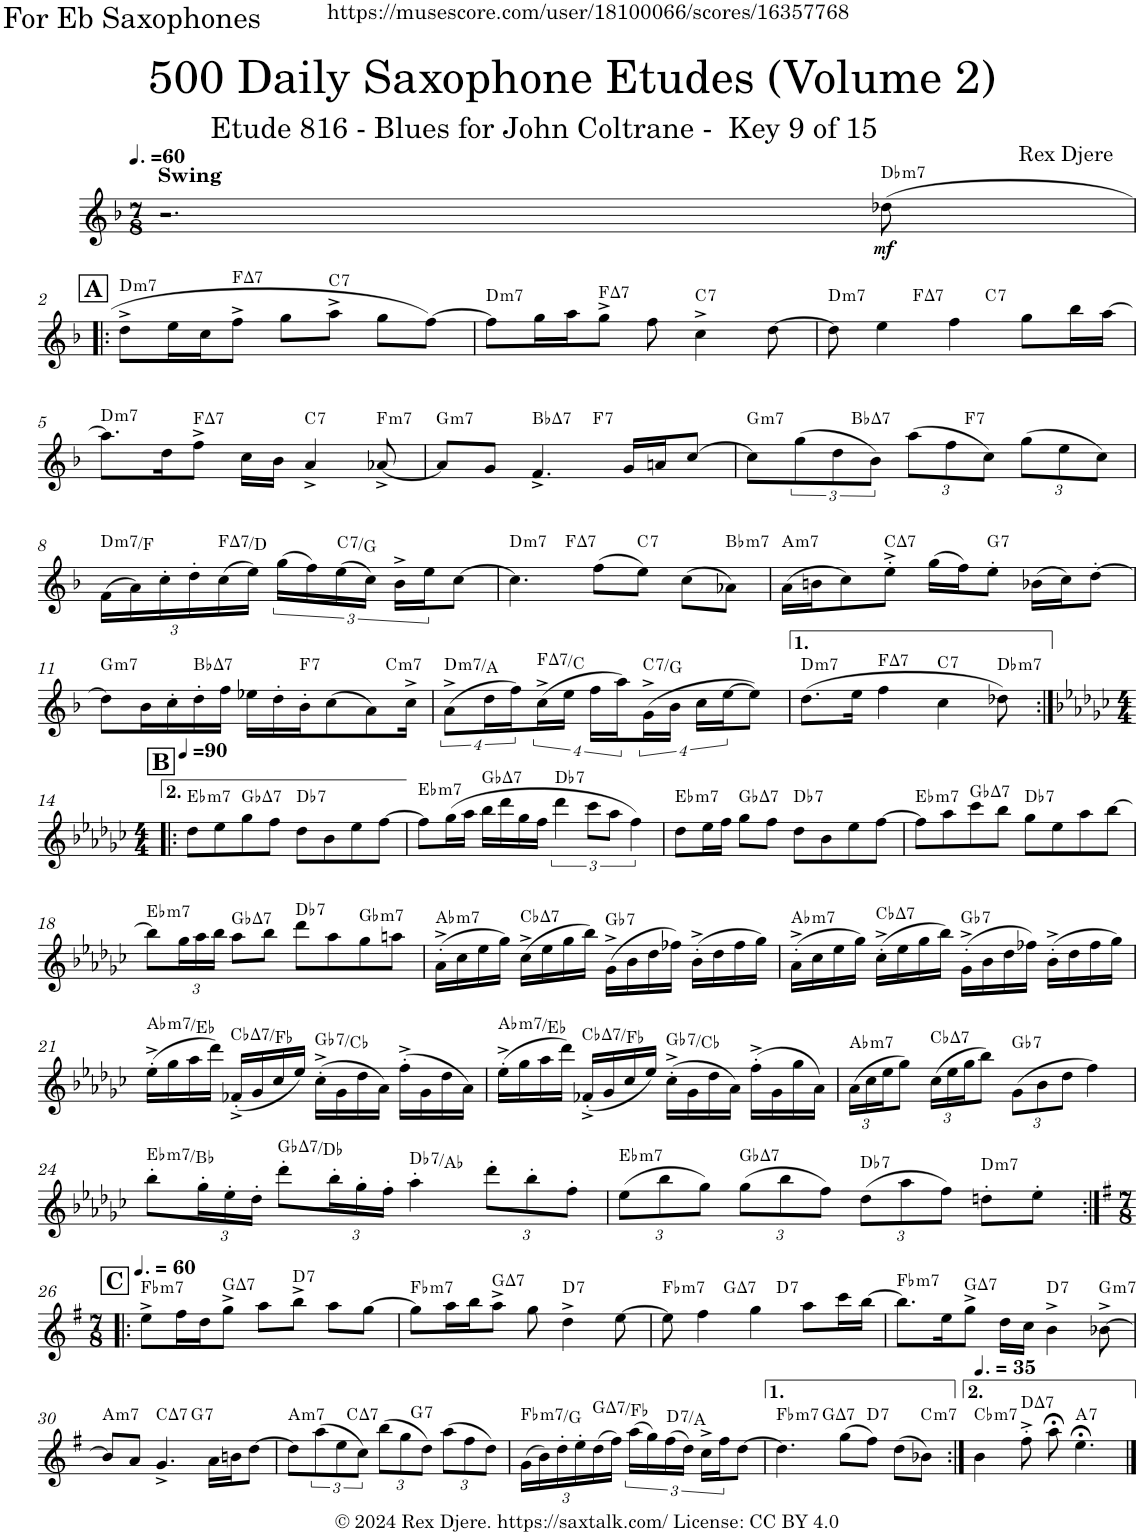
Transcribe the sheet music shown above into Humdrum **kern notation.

**kern	**dynam	**harte
*part1	*part1	*part1
*staff1	*staff1	*
*I"Alto Saxophone	*	*
*I'A. Sax.	*	*
*clefG2	*	*
*Trd5c9	*	*
*k[b-]	*	*
*M7/8	*	*
*MM90	*	*
=1	=1	=1
!LO:TX:a:B:t=Swing	!	!
2.r	.	.
!	!LO:DY:b	!LO:H:kt=m7
(8dd-X\	mf	Db:min7
!!LO:LB:g=z
!!LO:REH:place=s1:a:B:cj:fs=14:t=A
=2!|:	=2!|:	=2!|:
!	!	!LO:H:kt=m7
8dd^\L	.	D:min7
16ee\L	.	.
16cc\J	.	.
!	!	!LO:H:kt=7
8ff^\J	.	F:maj7
8gg\L	.	.
!	!	!LO:H:kt=7
8aa^\J	.	C:7
8gg\L	.	.
[8ff\J)	.	.
=3	=3	=3
!	!	!LO:H:kt=m7
8ff\L]	.	D:min7
16gg\L	.	.
16aa\J	.	.
!	!	!LO:H:kt=7
8gg^\J	.	F:maj7
8ff\	.	.
!	!	!LO:H:kt=7
4cc^\	.	C:7
[8dd\	.	.
=4	=4	=4
!	!	!LO:H:kt=m7
*^	*	*
*	*^	*	*
8dd\]	4ryy	2ryy	.	D:min7
4ee\	.	.	.	.
!	!	!	!	!LO:H:kt=7
.	2ryy	.	.	F:maj7
4ff\	.	.	.	.
!	!	!	!	!LO:H:kt=7
.	.	4.ryy	.	C:7
8gg\L	.	.	.	.
16bb-\L	8ryy	.	.	.
[16aa\JJ	.	.	.	.
!!LO:LB:g=z	!!	!!
=5	=5	=5	=5	=5
!	!	!	!	!LO:H:kt=m7
*v	*v	*v	*	*
8.aa\L]	.	D:min7
16dd\K	.	.
!	!	!LO:H:kt=7
8ff^\J	.	F:maj7
16cc\LL	.	.
16b-\JJ	.	.
!	!	!LO:H:kt=7
4a^/	.	C:7
!	!	!LO:H:kt=m7
[8a-X^/	.	F:min7
=6	=6	=6
!	!	!LO:H:kt=m7
*^	*	*
8a-/L]	2ryy	.	G:min7
8g/J	.	.	.
!	!	!	!LO:H:kt=7
4.f^/	.	.	Bb:maj7
!	!	!	!LO:H:kt=7
.	4.ryy	.	F:7
16g/LL	.	.	.
16an/J	.	.	.
[8cc/J	.	.	.
=7	=7	=7	=7
!	!	!	!LO:H:kt=m7
*	*^	*	*
8cc\L]	4ryy	2ryy	.	G:min7
(12gg\	.	.	.	.
12dd\	.	.	.	.
!	!	!	!	!LO:H:kt=7
.	2ryy	.	.	Bb:maj7
12b-\J)	.	.	.	.
*Xbrackettup	*	*	*	*
(12aa\L	.	.	.	.
12ff\	.	.	.	.
!	!	!	!	!LO:H:kt=7
.	.	4.ryy	.	F:7
12cc\J)	.	.	.	.
(12gg\L	.	.	.	.
12ee\	.	.	.	.
.	8ryy	.	.	.
12cc\J)	.	.	.	.
!!LO:LB:g=z	!!	!!
=8	=8	=8	=8	=8
!	!	!	!	!LO:H:kt=m7
*v	*v	*v	*	*
(16f\LL	.	D:min7/b3
16a\)	.	.
16cc'\	.	.
16dd'\	.	.
!	!	!LO:H:kt=7
(16cc\	.	F:maj7/6
16ee\JJ)	.	.
(16gg\LL	.	.
16ff\)	.	.
!	!	!LO:H:kt=7
(16ee\	.	C:7/5
16cc\JJ)	.	.
16b-^\LL	.	.
16ee\J	.	.
[8cc\J	.	.
=9	=9	=9
!	!	!LO:H:kt=m7
*^	*	*
4.cc\]	4ryy	.	D:min7
!	!	!	!LO:H:kt=7
.	2ryy	.	F:maj7
(8ff\L	.	.	.
!	!	!	!LO:H:kt=7
8ee\J)	.	.	C:7
(8cc\L	.	.	.
!	!	!	!LO:H:kt=m7
8a-X\J)	8ryy	.	Bb:min7
=10	=10	=10	=10
!	!	!	!LO:H:kt=m7
*v	*v	*	*
(16a\LL	.	A:min7
16bn\J	.	.
8cc\)	.	.
!	!	!LO:H:kt=7
8ee'^\J	.	C:maj7
(16gg\LL	.	.
16ff\J)	.	.
!	!	!LO:H:kt=7
8ee'\J	.	G:7
(16b-X\LL	.	.
16cc\J)	.	.
[8dd'\J	.	.
!!LO:LB:g=z
=11	=11	=11
!	!	!LO:H:kt=m7
*^	*	*
8dd\L]	2.ryy	.	G:min7
16b-\L	.	.	.
16cc'\	.	.	.
!	!	!	!LO:H:kt=7
16dd'\	.	.	Bb:maj7
16ff\JJ	.	.	.
16ee-X\LL	.	.	.
16dd'\	.	.	.
!	!	!	!LO:H:kt=7
16b-'\J	.	.	F:7
(8cc\	.	.	.
8a\)	.	.	.
!	!	!	!LO:H:kt=m7
.	8ryy	.	C:min7
16cc^\Jk	.	.	.
=12	=12	=12	=12
!	!	!	!LO:H:kt=m7
*v	*v	*	*
(8a^\L	.	D:min7/5
16dd\L	.	.
16ff\)	.	.
!	!	!LO:H:kt=7
(16cc^\	.	F:maj7/5
16ee\JJ	.	.
16ff\LL	.	.
16aa\)	.	.
!	!	!LO:H:kt=7
(16g^\	.	C:7/5
16b-\JJ	.	.
16cc\LL	.	.
[16ee\J	.	.
8ee\J])	.	.
=13	=13	=13
!	!	!LO:H:kt=m7
(8.dd\L	.	D:min7
16ee\Jk	.	.
!	!	!LO:H:kt=7
4ff\	.	F:maj7
!	!	!LO:H:kt=7
4cc\	.	C:7
!	!	!LO:H:kt=m7
8dd-X\)	.	Db:min7
!!LO:LB:g=z
=14:|!|:	=14:|!|:	=14:|!|:
!!LO:REH:place=s1:a:B:cj:fs=14:t=B
*k[b-e-a-d-g-c-]	*	*
*M4/4	*	*
*MM90	*	*
!	!	!LO:H:kt=m7
8dd-\L	.	Eb:min7
8ee-\	.	.
!	!	!LO:H:kt=7
8gg-\	.	Gb:maj7
8ff\J	.	.
!	!	!LO:H:kt=7
8dd-\L	.	Db:7
8b-\	.	.
8ee-\	.	.
[8ff\J	.	.
=15	=15	=15
!	!	!LO:H:kt=m7
8ff\L]	.	Eb:min7
(16gg-\L	.	.
16aa-\JJ	.	.
!	!	!LO:H:kt=7
16bb-\LL	.	Gb:maj7
16ddd-\	.	.
16gg-\	.	.
16ff\JJ	.	.
*brackettup	*	*
!	!	!LO:H:kt=7
6ddd-\	.	Db:7
12ccc-\L	.	.
12aa-\J	.	.
6ff\)	.	.
=16	=16	=16
!	!	!LO:H:kt=m7
8dd-\L	.	Eb:min7
16ee-\L	.	.
16ff\JJ	.	.
!	!	!LO:H:kt=7
8gg-\L	.	Gb:maj7
8ff\J	.	.
!	!	!LO:H:kt=7
8dd-\L	.	Db:7
8b-\	.	.
8ee-\	.	.
[8ff\J	.	.
=17	=17	=17
!	!	!LO:H:kt=m7
8ff\L]	.	Eb:min7
8aa-\	.	.
!	!	!LO:H:kt=7
8ccc-\	.	Gb:maj7
8bb-\J	.	.
!	!	!LO:H:kt=7
8gg-\L	.	Db:7
8ee-\	.	.
8aa-\	.	.
[8bb-\J	.	.
!!LO:LB:g=z
=18	=18	=18
!	!	!LO:H:kt=m7
8bb-\L]	.	Eb:min7
*Xbrackettup	*	*
24gg-\L	.	.
24aa-\	.	.
24bb-\JJ	.	.
!	!	!LO:H:kt=7
8aa-\L	.	Gb:maj7
8bb-\J	.	.
!	!	!LO:H:kt=7
8ddd-\L	.	Db:7
8aa-\	.	.
!	!	!LO:H:kt=m7
8gg-\	.	Gb:min7
8aan\J	.	.
=19	=19	=19
!	!	!LO:H:kt=m7
(16a-'^\LL	.	Ab:min7
16cc-\	.	.
16ee-\	.	.
16gg-\JJ)	.	.
!	!	!LO:H:kt=7
(16cc-^\LL	.	Cb:maj7
16ee-\	.	.
16gg-\	.	.
16bb-\JJ)	.	.
!	!	!LO:H:kt=7
(16g-^\LL	.	Gb:7
16b-\	.	.
16dd-\	.	.
16ff-X\JJ)	.	.
(16b-'^\LL	.	.
16dd-\	.	.
16ff-\	.	.
16gg-\JJ)	.	.
=20	=20	=20
!	!	!LO:H:kt=m7
(16a-'^\LL	.	Ab:min7
16cc-\	.	.
16ee-\	.	.
16gg-\JJ)	.	.
!	!	!LO:H:kt=7
(16cc-'^\LL	.	Cb:maj7
16ee-\	.	.
16gg-\	.	.
16bb-\JJ)	.	.
!	!	!LO:H:kt=7
(16g-'^\LL	.	Gb:7
16b-\	.	.
16dd-\	.	.
16ff-X\JJ)	.	.
(16b-'^\LL	.	.
16dd-\	.	.
16ff-\	.	.
16gg-\JJ)	.	.
!!LO:LB:g=z
=21	=21	=21
!	!	!LO:H:kt=m7
(16ee-'^\LL	.	Ab:min7/5
16gg-\	.	.
16aa-\	.	.
16ddd-\JJ)	.	.
!	!	!LO:H:kt=7
(16f-X'^/LL	.	Cb:maj7/4
16g-/	.	.
16cc-/	.	.
16ee-/JJ)	.	.
!	!	!LO:H:kt=7
(16cc-'^\LL	.	Gb:7/4
16g-\	.	.
16dd-\	.	.
16a-\JJ)	.	.
(16ff'^\LL	.	.
16g-\	.	.
16dd-\	.	.
16a-\JJ)	.	.
=22	=22	=22
!	!	!LO:H:kt=m7
(16ee-'^\LL	.	Ab:min7/5
16gg-\	.	.
16aa-\	.	.
16ddd-\JJ)	.	.
!	!	!LO:H:kt=7
(16f-X'^/LL	.	Cb:maj7/4
16g-/	.	.
16cc-/	.	.
16ee-/JJ)	.	.
!	!	!LO:H:kt=7
(16cc-'^\LL	.	Gb:7/4
16g-\	.	.
16dd-\	.	.
16a-\JJ)	.	.
(16ff'^\LL	.	.
16g-\	.	.
16gg-\	.	.
16a-\JJ)	.	.
=23	=23	=23
!	!	!LO:H:kt=m7
(24a-\LL	.	Ab:min7
24cc-\	.	.
24ee-\J	.	.
8gg-\J)	.	.
!	!	!LO:H:kt=7
(24cc-\LL	.	Cb:maj7
24ee-\	.	.
24gg-\J	.	.
8bb-\J)	.	.
!	!	!LO:H:kt=7
(12g-\L	.	Gb:7
12b-\	.	.
12dd-\J	.	.
4ff\)	.	.
!!LO:LB:g=z
=24	=24	=24
!	!	!LO:H:kt=m7
8bb-'\L	.	Eb:min7/5
24gg-'\L	.	.
24ee-'\	.	.
24dd-'\JJ	.	.
!	!	!LO:H:kt=7
8ddd-'\L	.	Gb:maj7/5
24bb-'\L	.	.
24gg-'\	.	.
24ff'\JJ	.	.
!	!	!LO:H:kt=7
4aa-'\	.	Db:7/5
12ddd-'\L	.	.
12bb-'\	.	.
12ff'\J	.	.
=25	=25	=25
!	!	!LO:H:kt=m7
(12ee-\L	.	Eb:min7
12bb-\	.	.
12gg-\J)	.	.
!	!	!LO:H:kt=7
(12gg-\L	.	Gb:maj7
12bb-\	.	.
12ff\J)	.	.
!	!	!LO:H:kt=7
(12dd-\L	.	Db:7
12aa-\	.	.
12ff\J)	.	.
!	!	!LO:H:kt=m7
8ddn'\L	.	D:min7
8ee-'\J	.	.
!!LO:LB:g=z
=26:|!|:	=26:|!|:	=26:|!|:
!!LO:REH:place=s1:a:B:cj:fs=14:t=C
*k[f#]	*	*
*M7/8	*	*
*MM90	*	*
!	!	!LO:H:kt=m7
8ee^\L	.	Fb:min7
16ff#\L	.	.
16dd\J	.	.
!	!	!LO:H:kt=7
8gg^\J	.	G:maj7
8aa\L	.	.
!	!	!LO:H:kt=7
8bb^\J	.	D:7
8aa\L	.	.
[8gg\J	.	.
=27	=27	=27
!	!	!LO:H:kt=m7
8gg\L]	.	Fb:min7
16aa\L	.	.
16bb\J	.	.
!	!	!LO:H:kt=7
8aa^\J	.	G:maj7
8gg\	.	.
!	!	!LO:H:kt=7
4dd^\	.	D:7
[8ee\	.	.
=28	=28	=28
!	!	!LO:H:kt=m7
*^	*	*
*	*^	*	*
8ee\]	4ryy	2ryy	.	Fb:min7
4ff#\	.	.	.	.
!	!	!	!	!LO:H:kt=7
.	2ryy	.	.	G:maj7
4gg\	.	.	.	.
!	!	!	!	!LO:H:kt=7
.	.	4.ryy	.	D:7
8aa\L	.	.	.	.
16ccc\L	8ryy	.	.	.
[16bb\JJ	.	.	.	.
=29	=29	=29	=29	=29
!	!	!	!	!LO:H:kt=m7
*v	*v	*v	*	*
8.bb\L]	.	Fb:min7
16ee\K	.	.
!	!	!LO:H:kt=7
8gg^\J	.	G:maj7
16dd\LL	.	.
16cc\JJ	.	.
!	!	!LO:H:kt=7
4b^\	.	D:7
!	!	!LO:H:kt=m7
[8b-X^\	.	G:min7
!!LO:LB:g=z
=30	=30	=30
!	!	!LO:H:kt=m7
*^	*	*
8b-/L]	2ryy	.	A:min7
8a/J	.	.	.
!	!	!	!LO:H:kt=7
4.g^/	.	.	C:maj7
!	!	!	!LO:H:kt=7
.	4.ryy	.	G:7
16a\LL	.	.	.
16bn\J	.	.	.
[8dd\J	.	.	.
=31	=31	=31	=31
!	!	!	!LO:H:kt=m7
*	*^	*	*
8dd\L]	4ryy	2ryy	.	A:min7
*brackettup	*	*	*	*
(12aa\	.	.	.	.
12ee\	.	.	.	.
!	!	!	!	!LO:H:kt=7
.	2ryy	.	.	C:maj7
12cc\J)	.	.	.	.
*Xbrackettup	*	*	*	*
(12bb\L	.	.	.	.
12gg\	.	.	.	.
!	!	!	!	!LO:H:kt=7
.	.	4.ryy	.	G:7
12dd\J)	.	.	.	.
(12aa\L	.	.	.	.
12ff#\	.	.	.	.
.	8ryy	.	.	.
12dd\J)	.	.	.	.
=32	=32	=32	=32	=32
!	!	!	!	!LO:H:kt=m7
*v	*v	*v	*	*
(16g\LL	.	Fb:min7/#2
16b\)	.	.
16dd'\	.	.
16ee'\	.	.
!	!	!LO:H:kt=7
(16dd\	.	G:maj7/bb7
16ff#\JJ)	.	.
(16aa\LL	.	.
16gg\)	.	.
!	!	!LO:H:kt=7
(16ff#\	.	D:7/5
16dd\JJ)	.	.
16cc^\LL	.	.
16ff#\J	.	.
[8dd\J	.	.
=33	=33	=33
!	!	!LO:H:kt=m7
*^	*	*
4.dd\]	4ryy	.	Fb:min7
!	!	!	!LO:H:kt=7
.	2ryy	.	G:maj7
(8gg\L	.	.	.
!	!	!	!LO:H:kt=7
8ff#\J)	.	.	D:7
(8dd\L	.	.	.
!	!	!	!LO:H:kt=m7
8b-X\J)	8ryy	.	C:min7
*v	*v	*	*
=34:|!	=34:|!	=34:|!
*MM53	*	*
*^	*	*
!	!	!	!LO:H:kt=m7
*v	*v	*	*
4b\	.	Cb:min7
!	!	!LO:H:kt=7
8ff#'^\	.	D:maj7
8aa;<\	.	.
!	!	!LO:H:kt=7
4.ee;<\	.	A:7
==	==	==
*-	*-	*-
